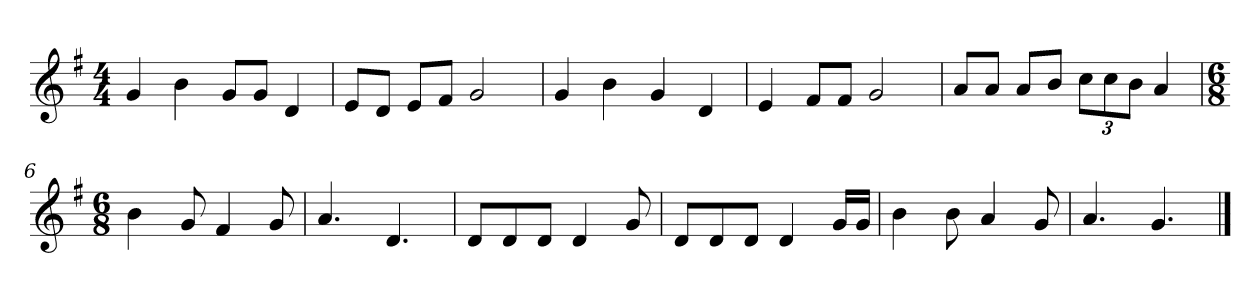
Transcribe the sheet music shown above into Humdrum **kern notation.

**kern
*part1
*staff1
*k[f#]
*M4/4
*MM120
=1
4g
4b
8gL
8gJ
4d
=2
8eL
8dJ
8eL
8f#J
2g
=3
4g
4b
4g
4d
=4
4e
8f#L
8f#J
2g
=5
8aL
8aJ
8aL
8bJ
12ccL
12cc
12bJ
4a
=6
*M6/8
4b
8g
4f#
8g
=7
4.a
4.d
=8
8dL
8d
8dJ
4d
8g
=9
8dL
8d
8dJ
4d
16gLL
16gJJ
=10
4b
8b
4a
8g
=11
4.a
4.g
==
*-
